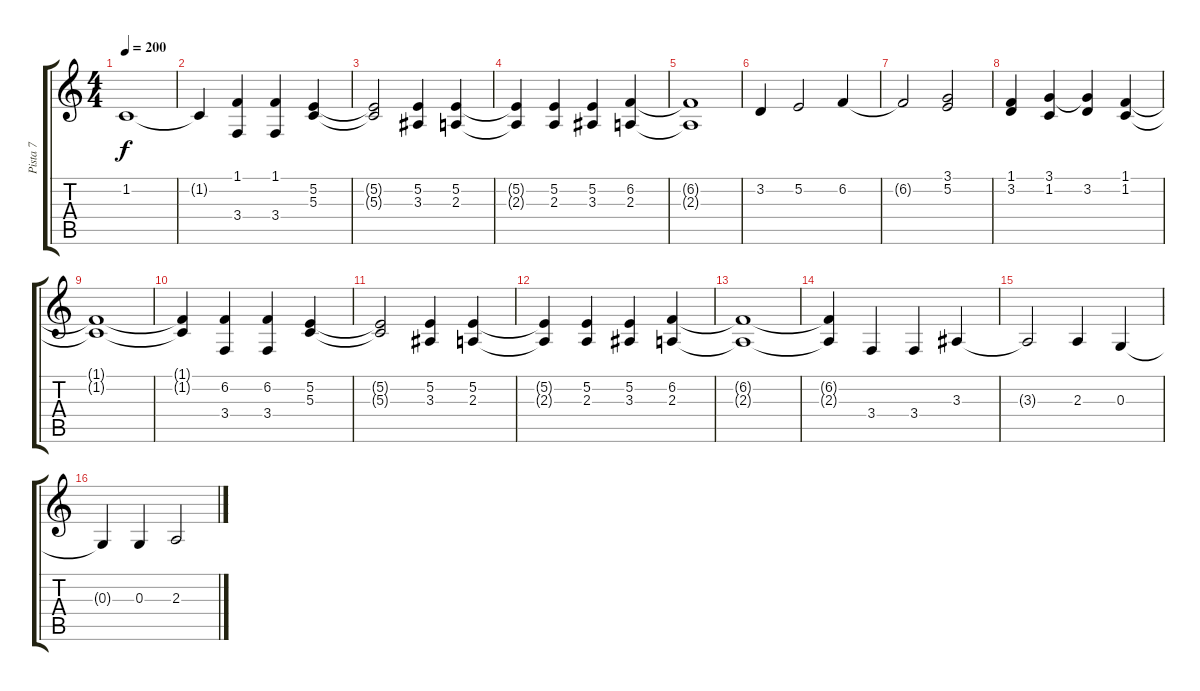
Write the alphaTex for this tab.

\track ("Pista 7" "Pista 7") {instrument electricgrandpiano}
\staff {score tabs}
\tuning (E4 B3 G3 D3 A2 E2) {hide}
\ts (4 4)
\tempo 200
\clef g2
\ks c
1.2{t}.1{dy f} |
1.2{t}.4 (1.1 3.4).4 (1.1 3.4).4 (5.2 5.3).4 |
(5.2{t} 5.3{t}).2 (5.2 3.3).4 (5.2 2.3).4 |
(5.2{t} 2.3{t}).4 (5.2 2.3).4 (5.2 3.3).4 (6.2 2.3).4 |
(6.2{t} 2.3{t}).1 |
3.2.4 5.2.2 6.2.4 |
6.2{t}.2 (3.1 5.2).2 |
(1.1 3.2).4 (3.1 1.2).4 (3.1{t} 3.2).4 (1.1 1.2).4 |
(1.1{t} 1.2{t}).1 |
(1.1{t} 1.2{t}).4 (6.2 3.4).4 (6.2 3.4).4 (5.2 5.3).4 |
(5.2{t} 5.3{t}).2 (5.2 3.3).4 (5.2 2.3).4 |
(5.2{t} 2.3{t}).4 (5.2 2.3).4 (5.2 3.3).4 (6.2 2.3).4 |
(6.2{t} 2.3{t}).1 |
(6.2{t} 2.3{t}).4 3.4.4 3.4.4 3.3.4 |
3.3{t}.2 2.3.4 0.3.4 |
0.3{t}.4 0.3.4 2.3.2
